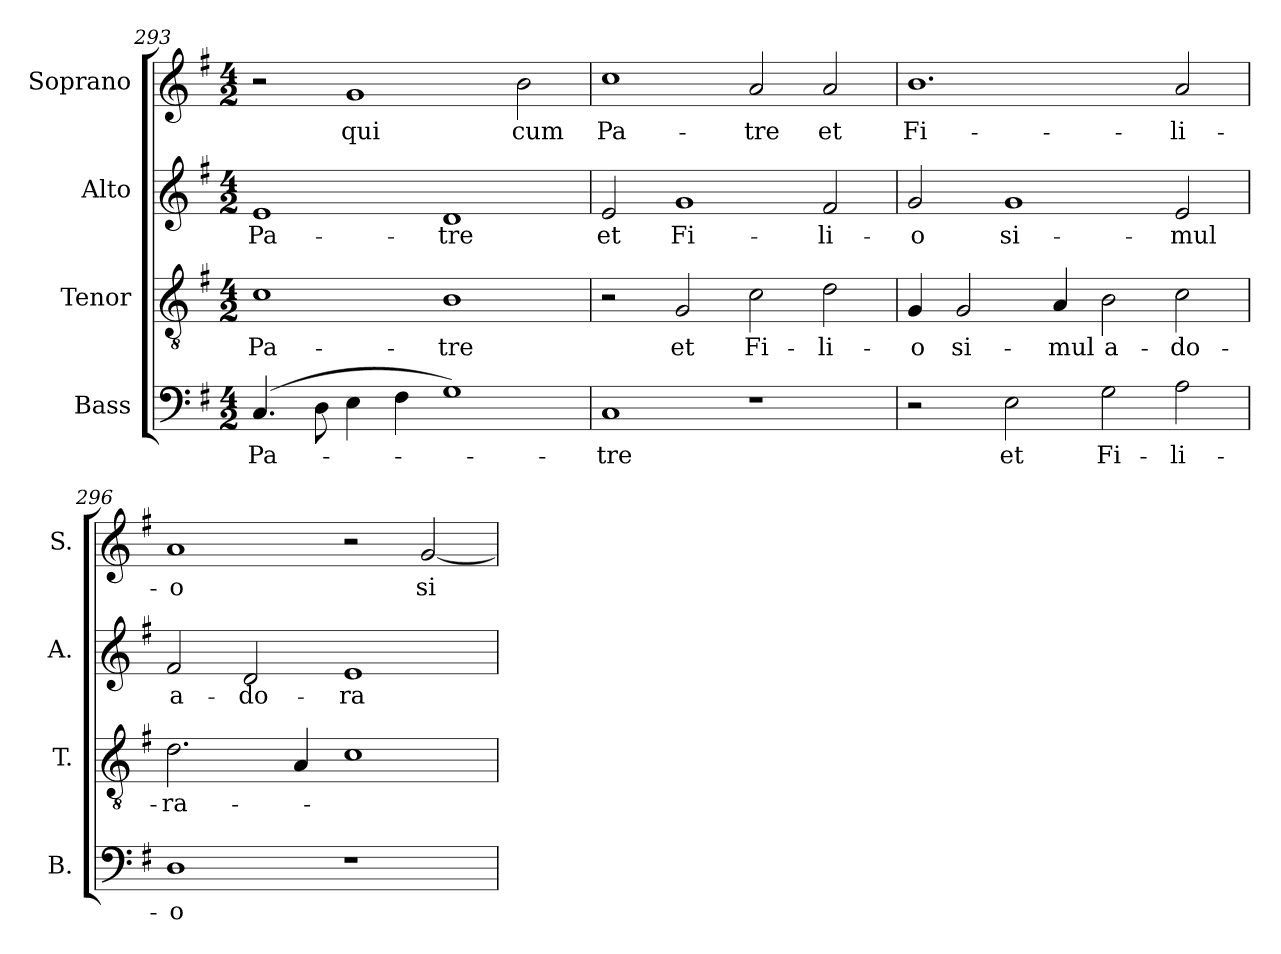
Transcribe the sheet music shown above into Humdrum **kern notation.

**kern	**text	**kern	**text	**kern	**text	**kern	**text
*part4	*part4	*part3	*part3	*part2	*part2	*part1	*part1
*staff4	*staff4	*staff3	*staff3	*staff2	*staff2	*staff1	*staff1
*I"Bass	*	*I"Tenor	*	*I"Alto	*	*I"Soprano	*
*I'B.	*	*I'T.	*	*I'A.	*	*I'S.	*
*clefF4	*	*clefGv2	*	*clefG2	*	*clefG2	*
*	*	*ITrd7c12	*	*	*	*	*
*k[f#]	*	*k[f#]	*	*k[f#]	*	*k[f#]	*
*G:	*	*G:	*	*G:	*	*G:	*
*M4/2	*	*M4/2	*	*M4/2	*	*M4/2	*
=293	=293	=293	=293	=293	=293	=293	=293
!	!LO:LY:b:color=#000000	!	!	!	!	!	!
!	!	!	!LO:LY:b:color=#000000	!	!	!	!
!	!	!	!	!	!LO:LY:b:color=#000000	!	!
(4.Ci/	Pa-	1Ci	Pa-	1ei	Pa-	2r	.
8Di\	.	.	.	.	.	.	.
!	!	!	!	!	!	!	!LO:LY:b:color=#000000
4Ei\	.	.	.	.	.	1gi	qui
4F#i\	.	.	.	.	.	.	.
!	!	!	!LO:LY:b:color=#000000	!	!	!	!
!	!	!	!	!	!LO:LY:b:color=#000000	!	!
1Gi)	.	1BBi	-tre	1di	-tre	.	.
!	!	!	!	!	!	!	!LO:LY:b:color=#000000
.	.	.	.	.	.	2bi\	cum
=294	=294	=294	=294	=294	=294	=294	=294
!	!LO:LY:b:color=#000000	!	!	!	!	!	!
!	!	!	!	!	!LO:LY:b:color=#000000	!	!
!	!	!	!	!	!	!	!LO:LY:b:color=#000000
1Ci	-tre	2r	.	2ei/	et	1cci	Pa-
!	!	!	!LO:LY:b:color=#000000	!	!	!	!
!	!	!	!	!	!LO:LY:b:color=#000000	!	!
.	.	2GGi/	et	1gi	Fi-	.	.
!	!	!	!LO:LY:b:color=#000000	!	!	!	!
!	!	!	!	!	!	!	!LO:LY:b:color=#000000
1r	.	2Ci\	Fi-	.	.	2ai/	-tre
!	!	!	!LO:LY:b:color=#000000	!	!	!	!
!	!	!	!	!	!LO:LY:b:color=#000000	!	!
!	!	!	!	!	!	!	!LO:LY:b:color=#000000
.	.	2Di\	-li-	2f#i/	-li-	2ai/	et
=295	=295	=295	=295	=295	=295	=295	=295
!	!	!	!LO:LY:b:color=#000000	!	!	!	!
!	!	!	!	!	!LO:LY:b:color=#000000	!	!
!	!	!	!	!	!	!	!LO:LY:b:color=#000000
2r	.	4GGi/	-o	2gi/	-o	1.bi	Fi-
!	!	!	!LO:LY:b:color=#000000	!	!	!	!
.	.	2GGi/	si-	.	.	.	.
!	!LO:LY:b:color=#000000	!	!	!	!	!	!
!	!	!	!	!	!LO:LY:b:color=#000000	!	!
2Ei\	et	.	.	1gi	si-	.	.
!	!	!	!LO:LY:b:color=#000000	!	!	!	!
.	.	4AAi/	-mul	.	.	.	.
!	!LO:LY:b:color=#000000	!	!	!	!	!	!
!	!	!	!LO:LY:b:color=#000000	!	!	!	!
2Gi\	Fi-	2BBi\	a-	.	.	.	.
!	!LO:LY:b:color=#000000	!	!	!	!	!	!
!	!	!	!LO:LY:b:color=#000000	!	!	!	!
!	!	!	!	!	!LO:LY:b:color=#000000	!	!
!	!	!	!	!	!	!	!LO:LY:b:color=#000000
2Ai\	-li-	2Ci\	-do-	2ei/	-mul	2ai/	-li-
=296	=296	=296	=296	=296	=296	=296	=296
!	!LO:LY:b:color=#000000	!	!	!	!	!	!
!	!	!	!LO:LY:b:color=#000000	!	!	!	!
!	!	!	!	!	!LO:LY:b:color=#000000	!	!
!	!	!	!	!	!	!	!LO:LY:b:color=#000000
1Di	-o	2.Di\	-ra-	2f#i/	a-	1ai	-o
!	!	!	!	!	!LO:LY:b:color=#000000	!	!
.	.	.	.	2di/	-do-	.	.
.	.	4AAi/	.	.	.	.	.
!	!	!	!	!	!LO:LY:b:color=#000000	!	!
1r	.	1Ci	.	1ei	-ra-	2r	.
!	!	!	!	!	!	!	!LO:LY:b:color=#000000
.	.	.	.	.	.	[2gi/	si-
=	=	=	=	=	=	=	=
*-	*-	*-	*-	*-	*-	*-	*-
